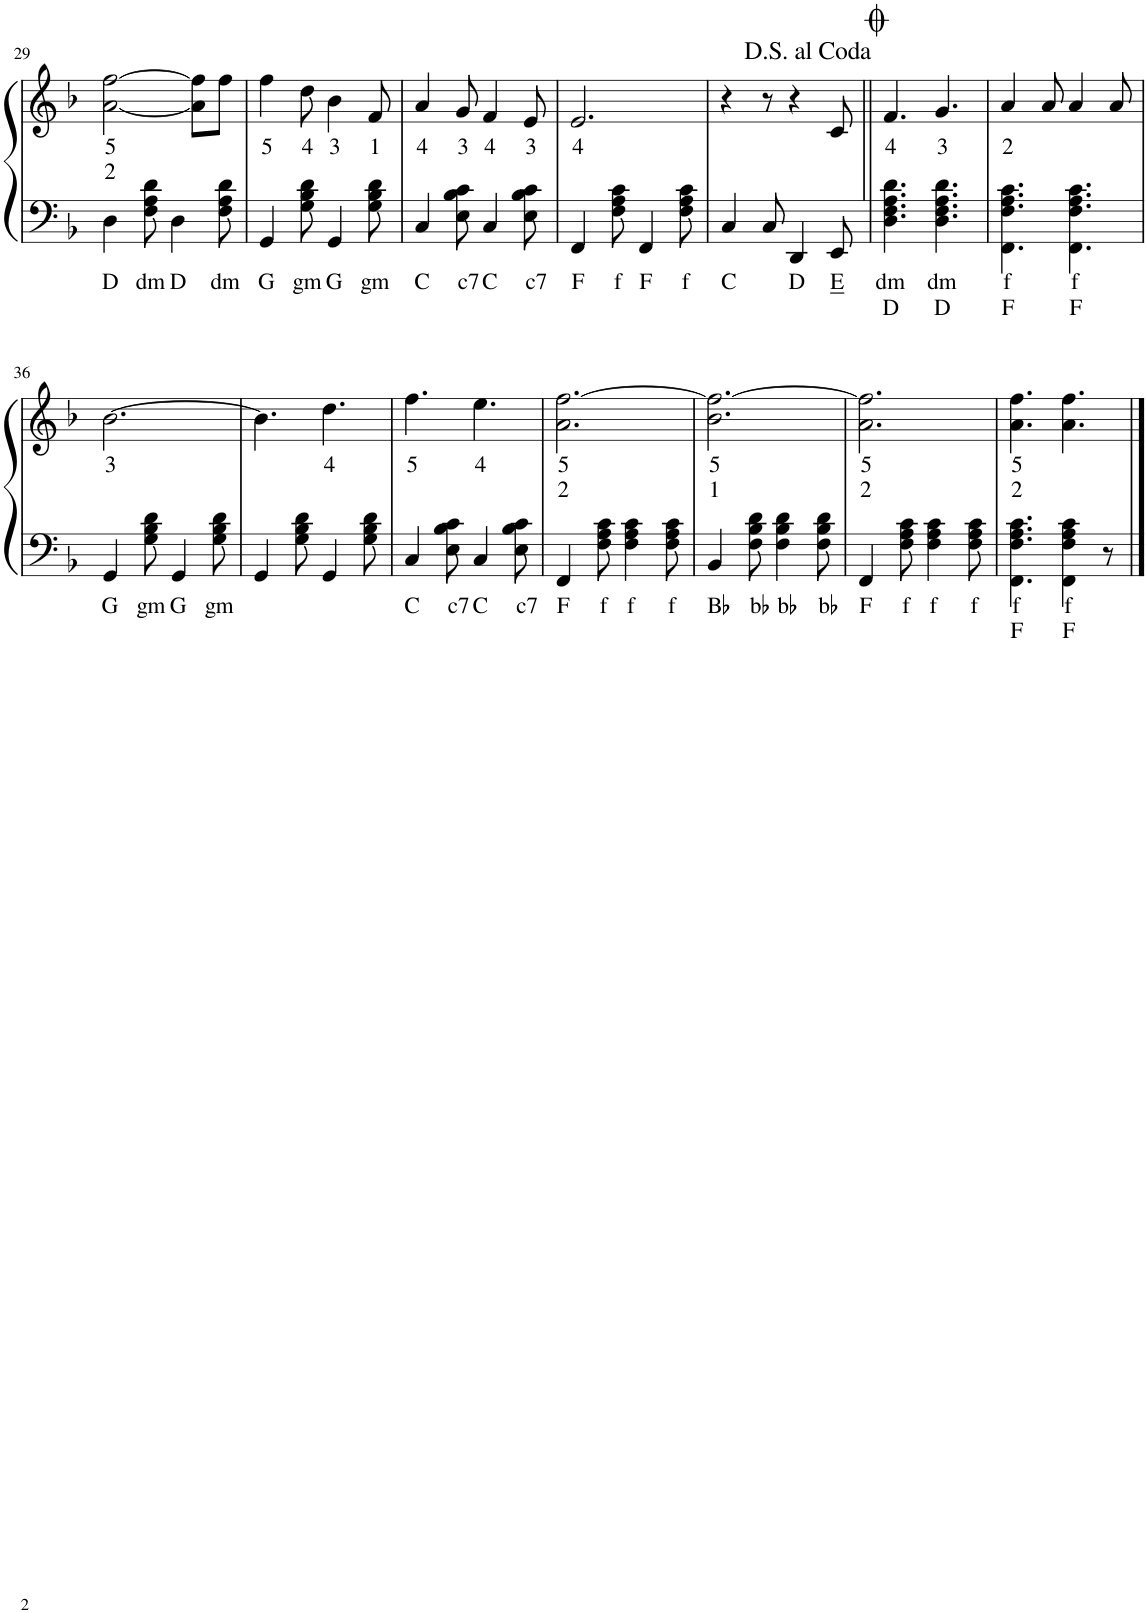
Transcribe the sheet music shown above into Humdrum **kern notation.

**kern	**text	**text	**kern	**text	**text
*part1	*part1	*part1	*part1	*part1	*part1
*staff2	*staff2	*staff2	*staff1	*staff1	*staff1
*I"Piano	*	*	*	*	*
*I'Pno.	*	*	*	*	*
!!LO:PB:g=z
*clefF4	*	*	*clefG2	*	*
*k[b-]	*	*	*k[b-]	*	*
*M6/8	*	*	*M6/8	*	*
=29	=29	=29	=29	=29	=29
!	!LO:LY:b	!	!	!LO:LY:b	!
4D\	D	.	[2a\ [2ff\	5 2	.
!	!LO:LY:b	!	!	!	!
8F\ 8A\ 8d\	dm	.	.	.	.
!	!LO:LY:b	!	!	!	!
4D\	D	.	.	.	.
.	.	.	8a\] 8ff\]L	.	.
!	!LO:LY:b	!	!	!	!
8F\ 8A\ 8d\	dm	.	8ff\J	.	.
=30	=30	=30	=30	=30	=30
!	!LO:LY:b	!	!	!LO:LY:b	!
4GG/	G	.	4ff\	5	.
!	!LO:LY:b	!	!	!LO:LY:b	!
8G\ 8B-\ 8d\	gm	.	8dd\	4	.
!	!LO:LY:b	!	!	!LO:LY:b	!
4GG/	G	.	4b-\	3	.
!	!LO:LY:b	!	!	!LO:LY:b	!
8G\ 8B-\ 8d\	gm	.	8f/	1	.
=31	=31	=31	=31	=31	=31
!	!LO:LY:b	!	!	!LO:LY:b	!
4C/	C	.	4a/	4	.
!	!LO:LY:b	!	!	!LO:LY:b	!
8E\ 8B-\ 8c\	c7	.	8g/	3	.
!	!LO:LY:b	!	!	!LO:LY:b	!
4C/	C	.	4f/	4	.
!	!LO:LY:b	!	!	!LO:LY:b	!
8E\ 8B-\ 8c\	c7	.	8e/	3	.
=32	=32	=32	=32	=32	=32
!	!LO:LY:b	!	!	!LO:LY:b	!
4FF/	F	.	2.e/	4	.
!	!LO:LY:b	!	!	!	!
8F\ 8A\ 8c\	f	.	.	.	.
!	!LO:LY:b	!	!	!	!
4FF/	F	.	.	.	.
!	!LO:LY:b	!	!	!	!
8F\ 8A\ 8c\	f	.	.	.	.
=33	=33	=33	=33	=33	=33
!	!LO:LY:b	!	!	!	!
4C/	C	.	4r	.	.
8C/	.	.	8r	.	.
!	!LO:LY:b	!	!	!	!
4DD/	D	.	4r	.	.
!	!LO:LY:b	!	!	!	!
8EE/	E	.	8c/	.	.
=34||	=34||	=34||	=34||	=34||	=34||
!	!LO:LY:b	!LO:LY:b	!	!LO:LY:b	!
4.D\ 4.F\ 4.A\ 4.d\	dm	D	4.f/	4	.
!	!LO:LY:b	!LO:LY:b	!	!LO:LY:b	!
4.D\ 4.F\ 4.A\ 4.d\	dm	D	4.g/	3	.
=35	=35	=35	=35	=35	=35
!	!LO:LY:b	!LO:LY:b	!	!LO:LY:b	!
4.FF\ 4.F\ 4.A\ 4.c\	f	F	4a/	2	.
.	.	.	8a/	.	.
!	!LO:LY:b	!LO:LY:b	!	!	!
4.FF\ 4.F\ 4.A\ 4.c\	f	F	4a/	.	.
.	.	.	8a/	.	.
!!LO:LB:g=z
=36	=36	=36	=36	=36	=36
!	!LO:LY:b	!	!	!LO:LY:b	!
4GG/	G	.	[2.b-\	3	.
!	!LO:LY:b	!	!	!	!
8G\ 8B-\ 8d\	gm	.	.	.	.
!	!LO:LY:b	!	!	!	!
4GG/	G	.	.	.	.
!	!LO:LY:b	!	!	!	!
8G\ 8B-\ 8d\	gm	.	.	.	.
=37	=37	=37	=37	=37	=37
4GG/	.	.	4.b-\]	.	.
8G\ 8B-\ 8d\	.	.	.	.	.
!	!	!	!	!LO:LY:b	!
4GG/	.	.	4.dd\	4	.
8G\ 8B-\ 8d\	.	.	.	.	.
=38	=38	=38	=38	=38	=38
!	!LO:LY:b	!	!	!LO:LY:b	!
4C/	C	.	4.ff\	5	.
!	!LO:LY:b	!	!	!	!
8E\ 8B-\ 8c\	c7	.	.	.	.
!	!LO:LY:b	!	!	!LO:LY:b	!
4C/	C	.	4.ee\	4	.
!	!LO:LY:b	!	!	!	!
8E\ 8B-\ 8c\	c7	.	.	.	.
=39	=39	=39	=39	=39	=39
!	!LO:LY:b	!	!	!LO:LY:b	!LO:LY:b
4FF/	F	.	2.a\ [2.ff\	5	2
!	!LO:LY:b	!	!	!	!
8F\ 8A\ 8c\	f	.	.	.	.
!	!LO:LY:b	!	!	!	!
4F\ 4A\ 4c\	f	.	.	.	.
!	!LO:LY:b	!	!	!	!
8F\ 8A\ 8c\	f	.	.	.	.
=40	=40	=40	=40	=40	=40
!	!LO:LY:b	!	!	!LO:LY:b	!
4BB-/	B♭	.	2.b-\ 2.ff\_	5 1	.
!	!LO:LY:b	!	!	!	!
8F\ 8B-\ 8d\	b♭	.	.	.	.
!	!LO:LY:b	!	!	!	!
4F\ 4B-\ 4d\	b♭	.	.	.	.
!	!LO:LY:b	!	!	!	!
8F\ 8B-\ 8d\	b♭	.	.	.	.
=41	=41	=41	=41	=41	=41
!	!LO:LY:b	!	!	!LO:LY:b	!
4FF/	F	.	2.a\ 2.ff\]	5 2	.
!	!LO:LY:b	!	!	!	!
8F\ 8A\ 8c\	f	.	.	.	.
!	!LO:LY:b	!	!	!	!
4F\ 4A\ 4c\	f	.	.	.	.
!	!LO:LY:b	!	!	!	!
8F\ 8A\ 8c\	f	.	.	.	.
=42	=42	=42	=42	=42	=42
!	!LO:LY:b	!LO:LY:b	!	!LO:LY:b	!
4.FF\ 4.F\ 4.A\ 4.c\	f	F	4.a\ 4.ff\	5 2	.
!	!LO:LY:b	!LO:LY:b	!	!	!
4FF\ 4F\ 4A\ 4c\	f	F	4.a\ 4.ff\	.	.
8r	.	.	.	.	.
==	==	==	==	==	==
*-	*-	*-	*-	*-	*-
